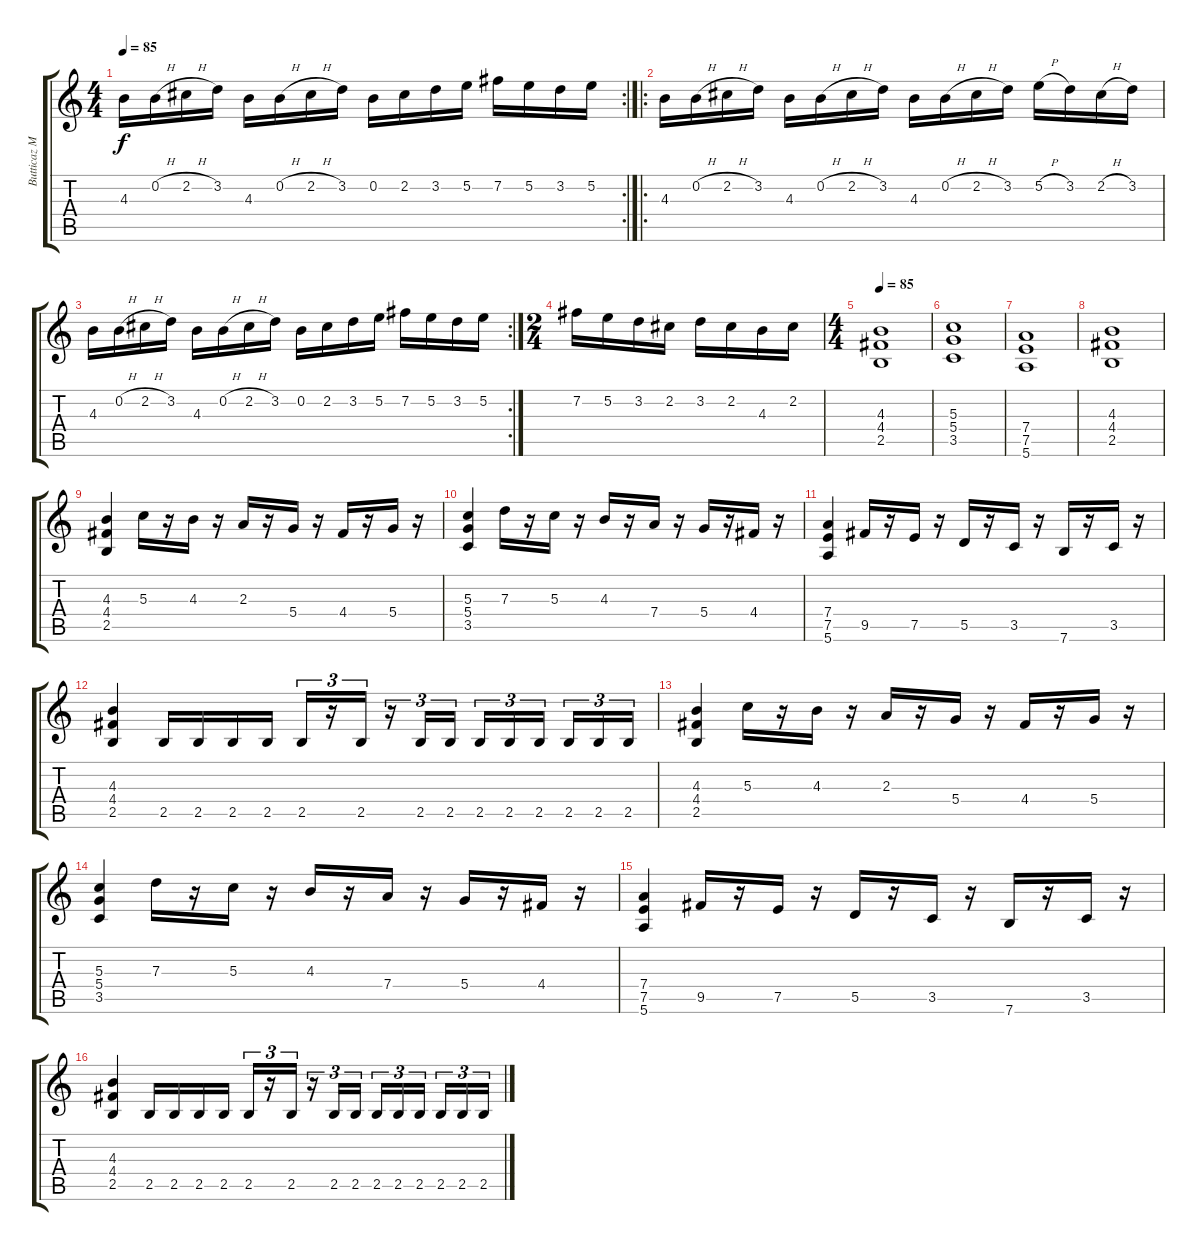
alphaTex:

\track ("Butticaz Militia" "Butticaz M") {instrument distortionguitar}
\staff {score tabs}
\tuning (E4 B3 G3 D3 A2 E2) {hide}
\rc 2
\ts (4 4)
\tempo 85
\clef g2
\ks c
4.3.16{dy f} 0.2{h}.16 2.2{h}.16 3.2.16 4.3.16 0.2{h}.16 2.2{h}.16 3.2.16 0.2.16 2.2.16 3.2.16 5.2.16 7.2.16 5.2.16 3.2.16 5.2.16 |
\ro
4.3.16 0.2{h}.16 2.2{h}.16 3.2.16 4.3.16 0.2{h}.16 2.2{h}.16 3.2.16 4.3.16 0.2{h}.16 2.2{h}.16 3.2.16 5.2{h}.16 3.2.16 2.2{h}.16 3.2.16 |
\rc 2
4.3.16 0.2{h}.16 2.2{h}.16 3.2.16 4.3.16 0.2{h}.16 2.2{h}.16 3.2.16 0.2.16 2.2.16 3.2.16 5.2.16 7.2.16 5.2.16 3.2.16 5.2.16 |
\ts (2 4)
7.2.16 5.2.16 3.2.16 2.2.16 3.2.16 2.2.16 4.3.16 2.2.16 |
\ts (4 4)
\tempo 85
(4.3 4.4 2.5).1 |
(5.3 5.4 3.5).1 |
(7.4 7.5 5.6).1 |
(4.3 4.4 2.5).1 |
(4.3 4.4 2.5).4 5.3.16 r.16 4.3.16 r.16 2.3.16 r.16 5.4.16 r.16 4.4.16 r.16 5.4.16 r.16 |
(5.3 5.4 3.5).4 7.3.16 r.16 5.3.16 r.16 4.3.16 r.16 7.4.16 r.16 5.4.16 r.16 4.4.16 r.16 |
(7.4 7.5 5.6).4 9.5.16 r.16 7.5.16 r.16 5.5.16 r.16 3.5.16 r.16 7.6.16 r.16 3.5.16 r.16 |
(4.3 4.4 2.5).4 2.5.16 2.5.16 2.5.16 2.5.16 2.5.16{tu (3 2)} r.16{tu (3 2)} 2.5.16{tu (3 2)} r.16{tu (3 2)} 2.5.16{tu (3 2)} 2.5.16{tu (3 2)} 2.5.16{tu (3 2)} 2.5.16{tu (3 2)} 2.5.16{tu (3 2)} 2.5.16{tu (3 2)} 2.5.16{tu (3 2)} 2.5.16{tu (3 2)} |
(4.3 4.4 2.5).4 5.3.16 r.16 4.3.16 r.16 2.3.16 r.16 5.4.16 r.16 4.4.16 r.16 5.4.16 r.16 |
(5.3 5.4 3.5).4 7.3.16 r.16 5.3.16 r.16 4.3.16 r.16 7.4.16 r.16 5.4.16 r.16 4.4.16 r.16 |
(7.4 7.5 5.6).4 9.5.16 r.16 7.5.16 r.16 5.5.16 r.16 3.5.16 r.16 7.6.16 r.16 3.5.16 r.16 |
(4.3 4.4 2.5).4 2.5.16 2.5.16 2.5.16 2.5.16 2.5.16{tu (3 2)} r.16{tu (3 2)} 2.5.16{tu (3 2)} r.16{tu (3 2)} 2.5.16{tu (3 2)} 2.5.16{tu (3 2)} 2.5.16{tu (3 2)} 2.5.16{tu (3 2)} 2.5.16{tu (3 2)} 2.5.16{tu (3 2)} 2.5.16{tu (3 2)} 2.5.16{tu (3 2)}
